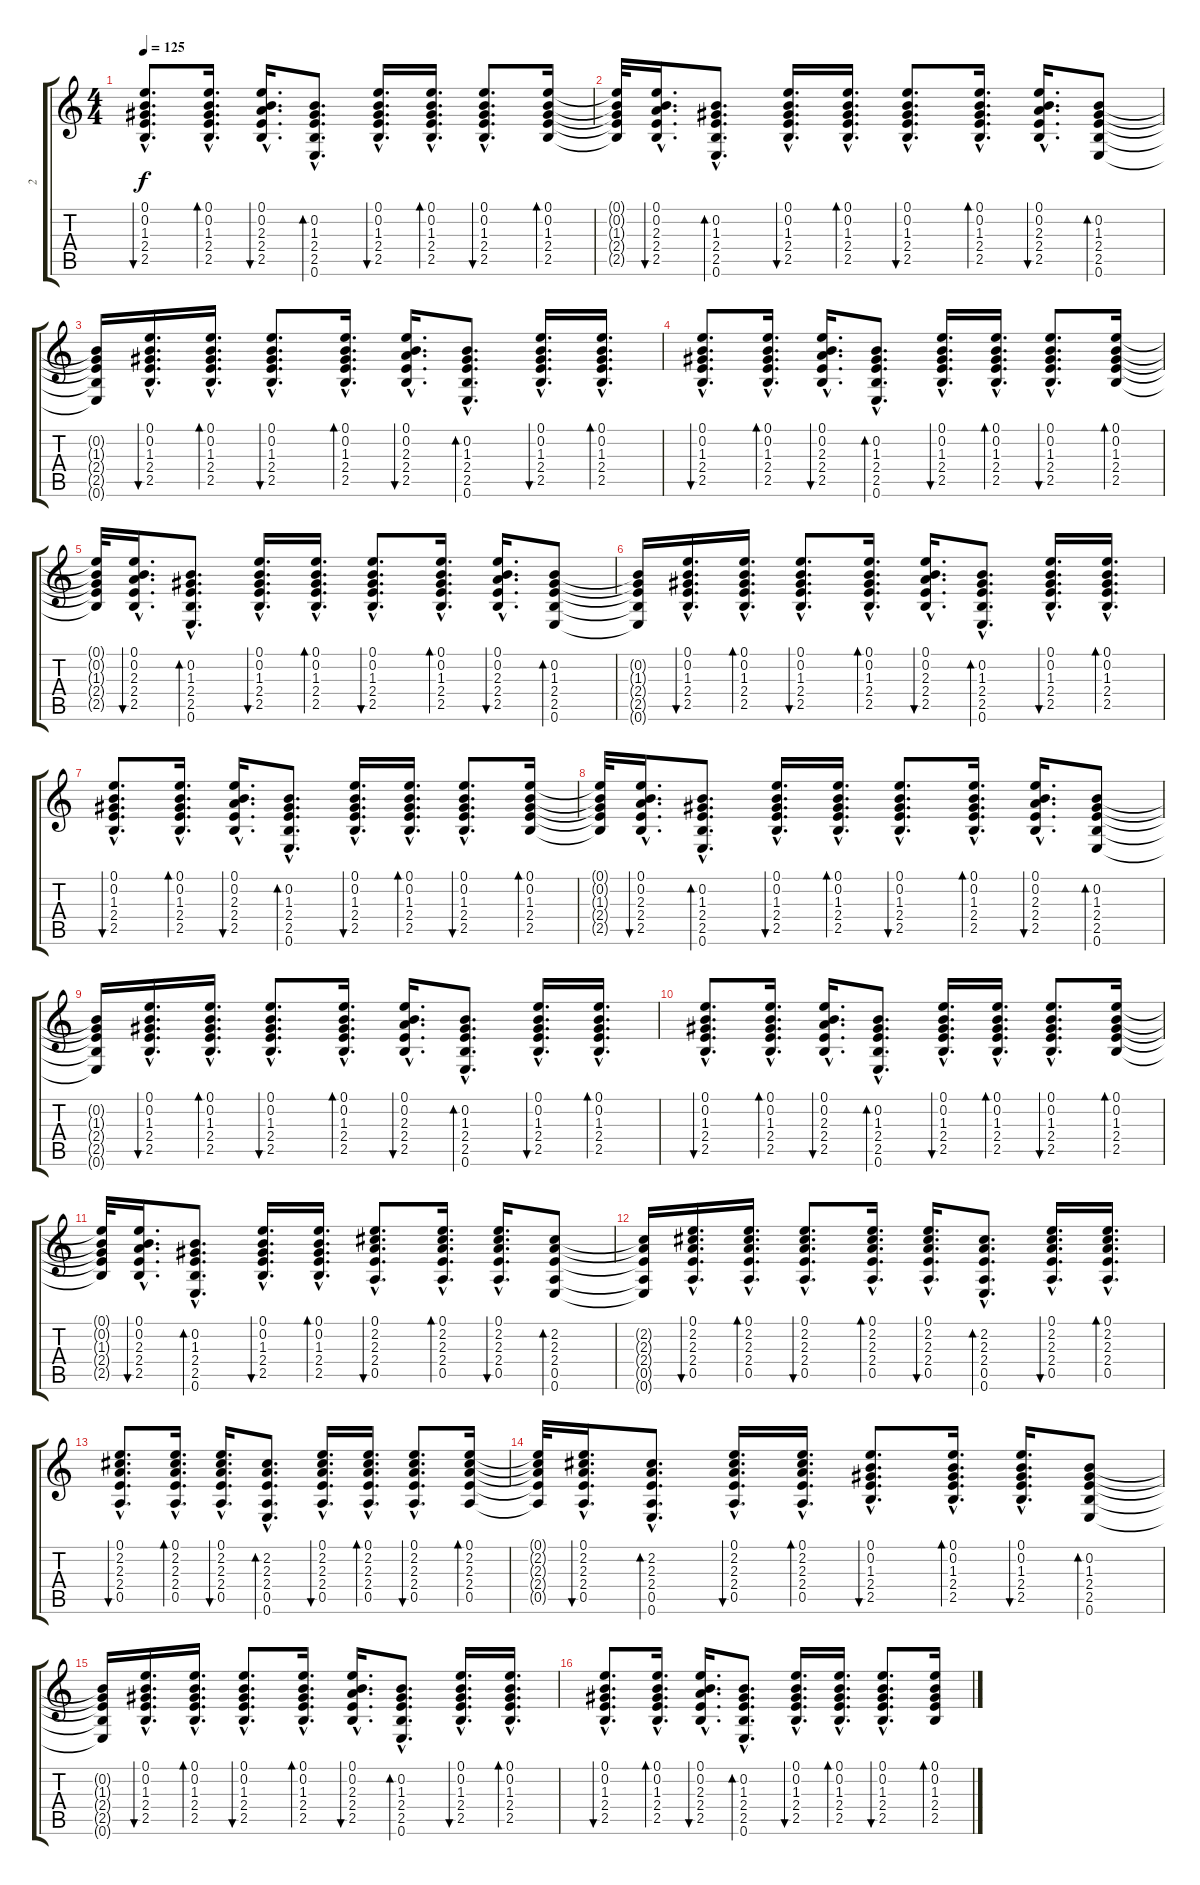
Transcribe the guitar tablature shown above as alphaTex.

\track ("2" "2") {instrument acousticguitarsteel}
\staff {score tabs}
\tuning (E4 B3 G3 D3 A2 E2) {hide}
\ts (4 4)
\tempo 125
\clef g2
\ks c
(0.1{hac} 0.2{hac} 1.3{hac} 2.4{hac} 2.5{hac}).8{d bu 30 dy f} (0.1{hac} 0.2{hac} 1.3{hac} 2.4{hac} 2.5{hac}).16{d bd 30} (0.1{hac} 0.2{hac} 2.3{hac} 2.4{hac} 2.5{hac}).16{d bu 30} (0.2{hac} 1.3{hac} 2.4{hac} 2.5{hac} 0.6{hac}).8{d bd 30} (0.1{hac} 0.2{hac} 1.3{hac} 2.4{hac} 2.5{hac}).16{d bu 30} (0.1{hac} 0.2{hac} 1.3{hac} 2.4{hac} 2.5{hac}).16{d bd 30} (0.1{hac} 0.2{hac} 1.3{hac} 2.4{hac} 2.5{hac}).8{d bu 30} (0.1 0.2 1.3 2.4 2.5).16{bd 30} |
(0.1{t} 0.2{t} 1.3{t} 2.4{t} 2.5{t}).32 (0.1{hac} 0.2{hac} 2.3{hac} 2.4{hac} 2.5{hac}).16{d bu 30} (0.2{hac} 1.3{hac} 2.4{hac} 2.5{hac} 0.6{hac}).8{d bd 30} (0.1{hac} 0.2{hac} 1.3{hac} 2.4{hac} 2.5{hac}).16{d bu 30} (0.1{hac} 0.2{hac} 1.3{hac} 2.4{hac} 2.5{hac}).16{d bd 30} (0.1{hac} 0.2{hac} 1.3{hac} 2.4{hac} 2.5{hac}).8{d bu 30} (0.1{hac} 0.2{hac} 1.3{hac} 2.4{hac} 2.5{hac}).16{d bd 30} (0.1{hac} 0.2{hac} 2.3{hac} 2.4{hac} 2.5{hac}).16{d bu 30} (0.2 1.3 2.4 2.5 0.6).8{bd 30} |
(0.2{t} 1.3{t} 2.4{t} 2.5{t} 0.6{t}).16 (0.1{hac} 0.2{hac} 1.3{hac} 2.4{hac} 2.5{hac}).16{d bu 30} (0.1{hac} 0.2{hac} 1.3{hac} 2.4{hac} 2.5{hac}).16{d bd 30} (0.1{hac} 0.2{hac} 1.3{hac} 2.4{hac} 2.5{hac}).8{d bu 30} (0.1{hac} 0.2{hac} 1.3{hac} 2.4{hac} 2.5{hac}).16{d bd 30} (0.1{hac} 0.2{hac} 2.3{hac} 2.4{hac} 2.5{hac}).16{d bu 30} (0.2{hac} 1.3{hac} 2.4{hac} 2.5{hac} 0.6{hac}).8{d bd 30} (0.1{hac} 0.2{hac} 1.3{hac} 2.4{hac} 2.5{hac}).16{d bu 30} (0.1{hac} 0.2{hac} 1.3{hac} 2.4{hac} 2.5{hac}).16{d bd 30} |
(0.1{hac} 0.2{hac} 1.3{hac} 2.4{hac} 2.5{hac}).8{d bu 30} (0.1{hac} 0.2{hac} 1.3{hac} 2.4{hac} 2.5{hac}).16{d bd 30} (0.1{hac} 0.2{hac} 2.3{hac} 2.4{hac} 2.5{hac}).16{d bu 30} (0.2{hac} 1.3{hac} 2.4{hac} 2.5{hac} 0.6{hac}).8{d bd 30} (0.1{hac} 0.2{hac} 1.3{hac} 2.4{hac} 2.5{hac}).16{d bu 30} (0.1{hac} 0.2{hac} 1.3{hac} 2.4{hac} 2.5{hac}).16{d bd 30} (0.1{hac} 0.2{hac} 1.3{hac} 2.4{hac} 2.5{hac}).8{d bu 30} (0.1 0.2 1.3 2.4 2.5).16{bd 30} |
(0.1{t} 0.2{t} 1.3{t} 2.4{t} 2.5{t}).32 (0.1{hac} 0.2{hac} 2.3{hac} 2.4{hac} 2.5{hac}).16{d bu 30} (0.2{hac} 1.3{hac} 2.4{hac} 2.5{hac} 0.6{hac}).8{d bd 30} (0.1{hac} 0.2{hac} 1.3{hac} 2.4{hac} 2.5{hac}).16{d bu 30} (0.1{hac} 0.2{hac} 1.3{hac} 2.4{hac} 2.5{hac}).16{d bd 30} (0.1{hac} 0.2{hac} 1.3{hac} 2.4{hac} 2.5{hac}).8{d bu 30} (0.1{hac} 0.2{hac} 1.3{hac} 2.4{hac} 2.5{hac}).16{d bd 30} (0.1{hac} 0.2{hac} 2.3{hac} 2.4{hac} 2.5{hac}).16{d bu 30} (0.2 1.3 2.4 2.5 0.6).8{bd 30} |
(0.2{t} 1.3{t} 2.4{t} 2.5{t} 0.6{t}).16 (0.1{hac} 0.2{hac} 1.3{hac} 2.4{hac} 2.5{hac}).16{d bu 30} (0.1{hac} 0.2{hac} 1.3{hac} 2.4{hac} 2.5{hac}).16{d bd 30} (0.1{hac} 0.2{hac} 1.3{hac} 2.4{hac} 2.5{hac}).8{d bu 30} (0.1{hac} 0.2{hac} 1.3{hac} 2.4{hac} 2.5{hac}).16{d bd 30} (0.1{hac} 0.2{hac} 2.3{hac} 2.4{hac} 2.5{hac}).16{d bu 30} (0.2{hac} 1.3{hac} 2.4{hac} 2.5{hac} 0.6{hac}).8{d bd 30} (0.1{hac} 0.2{hac} 1.3{hac} 2.4{hac} 2.5{hac}).16{d bu 30} (0.1{hac} 0.2{hac} 1.3{hac} 2.4{hac} 2.5{hac}).16{d bd 30} |
(0.1{hac} 0.2{hac} 1.3{hac} 2.4{hac} 2.5{hac}).8{d bu 30} (0.1{hac} 0.2{hac} 1.3{hac} 2.4{hac} 2.5{hac}).16{d bd 30} (0.1{hac} 0.2{hac} 2.3{hac} 2.4{hac} 2.5{hac}).16{d bu 30} (0.2{hac} 1.3{hac} 2.4{hac} 2.5{hac} 0.6{hac}).8{d bd 30} (0.1{hac} 0.2{hac} 1.3{hac} 2.4{hac} 2.5{hac}).16{d bu 30} (0.1{hac} 0.2{hac} 1.3{hac} 2.4{hac} 2.5{hac}).16{d bd 30} (0.1{hac} 0.2{hac} 1.3{hac} 2.4{hac} 2.5{hac}).8{d bu 30} (0.1 0.2 1.3 2.4 2.5).16{bd 30} |
(0.1{t} 0.2{t} 1.3{t} 2.4{t} 2.5{t}).32 (0.1{hac} 0.2{hac} 2.3{hac} 2.4{hac} 2.5{hac}).16{d bu 30} (0.2{hac} 1.3{hac} 2.4{hac} 2.5{hac} 0.6{hac}).8{d bd 30} (0.1{hac} 0.2{hac} 1.3{hac} 2.4{hac} 2.5{hac}).16{d bu 30} (0.1{hac} 0.2{hac} 1.3{hac} 2.4{hac} 2.5{hac}).16{d bd 30} (0.1{hac} 0.2{hac} 1.3{hac} 2.4{hac} 2.5{hac}).8{d bu 30} (0.1{hac} 0.2{hac} 1.3{hac} 2.4{hac} 2.5{hac}).16{d bd 30} (0.1{hac} 0.2{hac} 2.3{hac} 2.4{hac} 2.5{hac}).16{d bu 30} (0.2 1.3 2.4 2.5 0.6).8{bd 30} |
(0.2{t} 1.3{t} 2.4{t} 2.5{t} 0.6{t}).16 (0.1{hac} 0.2{hac} 1.3{hac} 2.4{hac} 2.5{hac}).16{d bu 30} (0.1{hac} 0.2{hac} 1.3{hac} 2.4{hac} 2.5{hac}).16{d bd 30} (0.1{hac} 0.2{hac} 1.3{hac} 2.4{hac} 2.5{hac}).8{d bu 30} (0.1{hac} 0.2{hac} 1.3{hac} 2.4{hac} 2.5{hac}).16{d bd 30} (0.1{hac} 0.2{hac} 2.3{hac} 2.4{hac} 2.5{hac}).16{d bu 30} (0.2{hac} 1.3{hac} 2.4{hac} 2.5{hac} 0.6{hac}).8{d bd 30} (0.1{hac} 0.2{hac} 1.3{hac} 2.4{hac} 2.5{hac}).16{d bu 30} (0.1{hac} 0.2{hac} 1.3{hac} 2.4{hac} 2.5{hac}).16{d bd 30} |
(0.1{hac} 0.2{hac} 1.3{hac} 2.4{hac} 2.5{hac}).8{d bu 30} (0.1{hac} 0.2{hac} 1.3{hac} 2.4{hac} 2.5{hac}).16{d bd 30} (0.1{hac} 0.2{hac} 2.3{hac} 2.4{hac} 2.5{hac}).16{d bu 30} (0.2{hac} 1.3{hac} 2.4{hac} 2.5{hac} 0.6{hac}).8{d bd 30} (0.1{hac} 0.2{hac} 1.3{hac} 2.4{hac} 2.5{hac}).16{d bu 30} (0.1{hac} 0.2{hac} 1.3{hac} 2.4{hac} 2.5{hac}).16{d bd 30} (0.1{hac} 0.2{hac} 1.3{hac} 2.4{hac} 2.5{hac}).8{d bu 30} (0.1 0.2 1.3 2.4 2.5).16{bd 30} |
(0.1{t} 0.2{t} 1.3{t} 2.4{t} 2.5{t}).32 (0.1{hac} 0.2{hac} 2.3{hac} 2.4{hac} 2.5{hac}).16{d bu 30} (0.2{hac} 1.3{hac} 2.4{hac} 2.5{hac} 0.6{hac}).8{d bd 30} (0.1{hac} 0.2{hac} 1.3{hac} 2.4{hac} 2.5{hac}).16{d bu 30} (0.1{hac} 0.2{hac} 1.3{hac} 2.4{hac} 2.5{hac}).16{d bd 30} (0.1{hac} 2.2{hac} 2.3{hac} 2.4{hac} 0.5{hac}).8{d bu 30} (0.1{hac} 2.2{hac} 2.3{hac} 2.4{hac} 0.5{hac}).16{d bd 30} (0.1{hac} 2.2{hac} 2.3{hac} 2.4{hac} 0.5{hac}).16{d bu 30} (2.2 2.3 2.4 0.5 0.6).8{bd 30} |
(2.2{t} 2.3{t} 2.4{t} 0.5{t} 0.6{t}).16 (0.1{hac} 2.2{hac} 2.3{hac} 2.4{hac} 0.5{hac}).16{d bu 30} (0.1{hac} 2.2{hac} 2.3{hac} 2.4{hac} 0.5{hac}).16{d bd 30} (0.1{hac} 2.2{hac} 2.3{hac} 2.4{hac} 0.5{hac}).8{d bu 30} (0.1{hac} 2.2{hac} 2.3{hac} 2.4{hac} 0.5{hac}).16{d bd 30} (0.1{hac} 2.2{hac} 2.3{hac} 2.4{hac} 0.5{hac}).16{d bu 30} (2.2{hac} 2.3{hac} 2.4{hac} 0.5{hac} 0.6{hac}).8{d bd 30} (0.1{hac} 2.2{hac} 2.3{hac} 2.4{hac} 0.5{hac}).16{d bu 30} (0.1{hac} 2.2{hac} 2.3{hac} 2.4{hac} 0.5{hac}).16{d bd 30} |
(0.1{hac} 2.2{hac} 2.3{hac} 2.4{hac} 0.5{hac}).8{d bu 30} (0.1{hac} 2.2{hac} 2.3{hac} 2.4{hac} 0.5{hac}).16{d bd 30} (0.1{hac} 2.2{hac} 2.3{hac} 2.4{hac} 0.5{hac}).16{d bu 30} (2.2{hac} 2.3{hac} 2.4{hac} 0.5{hac} 0.6{hac}).8{d bd 30} (0.1{hac} 2.2{hac} 2.3{hac} 2.4{hac} 0.5{hac}).16{d bu 30} (0.1{hac} 2.2{hac} 2.3{hac} 2.4{hac} 0.5{hac}).16{d bd 30} (0.1{hac} 2.2{hac} 2.3{hac} 2.4{hac} 0.5{hac}).8{d bu 30} (0.1 2.2 2.3 2.4 0.5).16{bd 30} |
(0.1{t} 2.2{t} 2.3{t} 2.4{t} 0.5{t}).32 (0.1{hac} 2.2{hac} 2.3{hac} 2.4{hac} 0.5{hac}).16{d bu 30} (2.2{hac} 2.3{hac} 2.4{hac} 0.5{hac} 0.6{hac}).8{d bd 30} (0.1{hac} 2.2{hac} 2.3{hac} 2.4{hac} 0.5{hac}).16{d bu 30} (0.1{hac} 2.2{hac} 2.3{hac} 2.4{hac} 0.5{hac}).16{d bd 30} (0.1{hac} 0.2{hac} 1.3{hac} 2.4{hac} 2.5{hac}).8{d bu 30} (0.1{hac} 0.2{hac} 1.3{hac} 2.4{hac} 2.5{hac}).16{d bd 30} (0.1{hac} 0.2{hac} 1.3{hac} 2.4{hac} 2.5{hac}).16{d bu 30} (0.2 1.3 2.4 2.5 0.6).8{bd 30} |
(0.2{t} 1.3{t} 2.4{t} 2.5{t} 0.6{t}).16 (0.1{hac} 0.2{hac} 1.3{hac} 2.4{hac} 2.5{hac}).16{d bu 30} (0.1{hac} 0.2{hac} 1.3{hac} 2.4{hac} 2.5{hac}).16{d bd 30} (0.1{hac} 0.2{hac} 1.3{hac} 2.4{hac} 2.5{hac}).8{d bu 30} (0.1{hac} 0.2{hac} 1.3{hac} 2.4{hac} 2.5{hac}).16{d bd 30} (0.1{hac} 0.2{hac} 2.3{hac} 2.4{hac} 2.5{hac}).16{d bu 30} (0.2{hac} 1.3{hac} 2.4{hac} 2.5{hac} 0.6{hac}).8{d bd 30} (0.1{hac} 0.2{hac} 1.3{hac} 2.4{hac} 2.5{hac}).16{d bu 30} (0.1{hac} 0.2{hac} 1.3{hac} 2.4{hac} 2.5{hac}).16{d bd 30} |
(0.1{hac} 0.2{hac} 1.3{hac} 2.4{hac} 2.5{hac}).8{d bu 30} (0.1{hac} 0.2{hac} 1.3{hac} 2.4{hac} 2.5{hac}).16{d bd 30} (0.1{hac} 0.2{hac} 2.3{hac} 2.4{hac} 2.5{hac}).16{d bu 30} (0.2{hac} 1.3{hac} 2.4{hac} 2.5{hac} 0.6{hac}).8{d bd 30} (0.1{hac} 0.2{hac} 1.3{hac} 2.4{hac} 2.5{hac}).16{d bu 30} (0.1{hac} 0.2{hac} 1.3{hac} 2.4{hac} 2.5{hac}).16{d bd 30} (0.1{hac} 0.2{hac} 1.3{hac} 2.4{hac} 2.5{hac}).8{d bu 30} (0.1 0.2 1.3 2.4 2.5).16{bd 30}
